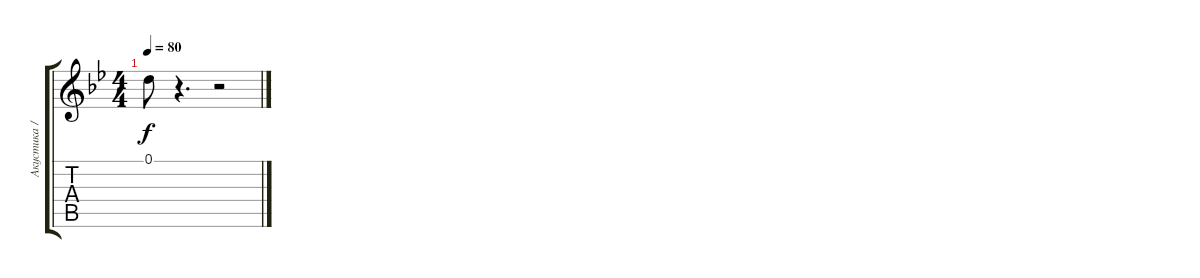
\track ("Акустика / соло" "Акустика /") {instrument acousticguitarsteel}
\staff {score tabs}
\tuning (D4 A3 F3 C3 G2 C2) {hide}
\ts (4 4)
\tempo 80
\clef g2
\ks gminor
0.1{t}.8{dy f} r.4{d} r.2
